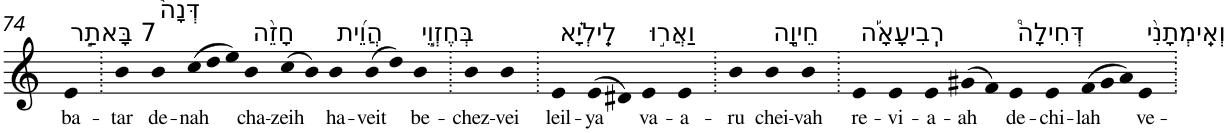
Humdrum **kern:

**kern	**text
*part1	*part1
*staff1	*staff1
*I"Piano	*
*I'Pno	*
!!LO:PB:g=z
*clefG2	*
*k[]	*
=74	=74
!LO:TX:a:t=7 בָּאתַ֣ר	!
!	!LO:LY:b
4e	ba-
=75.	=75.
!	!LO:LY:b
4b	-tar
!LO:TX:a:t=דְּנָה֩	!
!	!LO:LY:b
4b	de-
*Xtuplet	*
!	!LO:LY:b
(>12cc	-nah
12dd	.
12ee)	.
!LO:TX:a:t=חָזֵ֨ה	!
!	!LO:LY:b
4b	cha-
!	!LO:LY:b
(>8cc	-zeih
8b)	.
!LO:TX:a:t=הֲוֵ֜ית	!
!	!LO:LY:b
4b	ha-
!	!LO:LY:b
(>8b	-veit
8dd)	.
!LO:TX:a:t=בְּחֶזְוֵ֣י	!
!	!LO:LY:b
4b	be-
=76.	=76.
!	!LO:LY:b
4b	-chez-
!	!LO:LY:b
4b	-vei
=77.	=77.
!LO:TX:a:t=לֵֽילְיָ֗א	!
!	!LO:LY:b
4e	leil-
!	!LO:LY:b
(>8e	-ya
8d#X)	.
!LO:TX:a:t=וַאֲר֣וּ	!
!	!LO:LY:b
4e	va-
!	!LO:LY:b
4e	-a-
=78.	=78.
!	!LO:LY:b
4b	-ru
!LO:TX:a:t=חֵיוָ֣ה	!
!	!LO:LY:b
4b	chei-
!	!LO:LY:b
4b	-vah
=79.	=79.
!LO:TX:a:t=רְֽבִיעָאָ֡ה	!
!	!LO:LY:b
4e	re-
!	!LO:LY:b
4e	-vi-
!	!LO:LY:b
4e	-a-
!	!LO:LY:b
(>8g#X	-ah
8f)	.
!LO:TX:a:t=דְּחִילָה֩	!
!	!LO:LY:b
4e	de-
!	!LO:LY:b
4e	-chi-
!	!LO:LY:b
(>12f	-lah
12g#	.
12a)	.
!LO:TX:a:t=וְאֵֽימְתָנִ֨י	!
!	!LO:LY:b
4e	ve-
=.	=.
*-	*-
